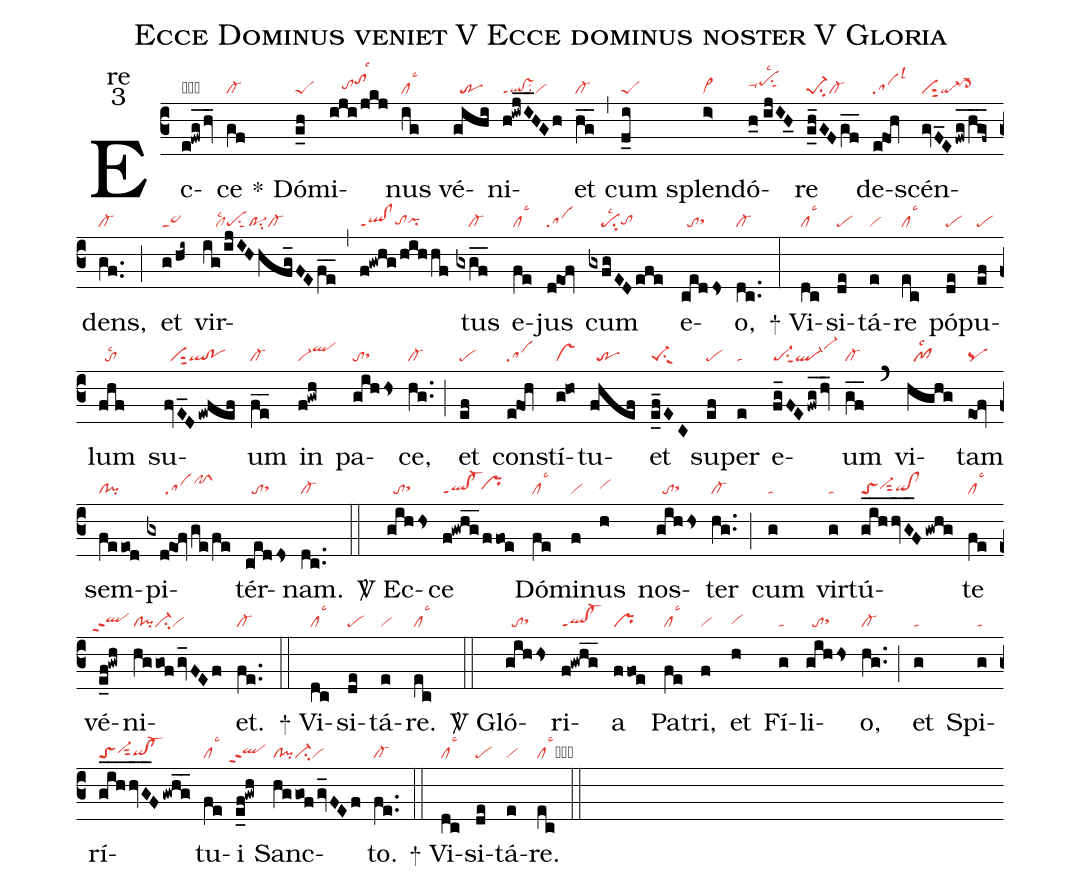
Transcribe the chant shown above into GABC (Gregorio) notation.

name:Ecce Dominus veniet V Ecce dominus noster V Gloria;
office-part:re;
mode:3;
nabc-lines:1;
%%
(c3) Ec(e!fwg_/hv_|obql-ppt1vi-hl)ce(gf|cl-) <sp>*</sp>() Dó(g_h|peS)mi(iji/jkj|////tohhtohjlsc3)nus(ig|cllsc3) vé(gihi|//tr)ni(h!iwjI__HGh|ql!vsppt1su2vi)et(hg__|cl-) (,) cum(f_i|peS) splen(i>|vi>)dó(h_0//ijIH_0|ta-hipehisu1sut1lsc2)re(g_h_GFgf__|pe-1su2cl-) de(e@foh|salsl3)scén(gvF_E/fwg_/hg__f~|ciS1qi-`cl->hh)dens,(gf..|cl-) (;) et(g/hi~|sc~) vir(ig/ijIHhfg_FEfe__|////cllsc2pesu1sut1po-1su2cl-)(,)(f!gwhg/hihhf|ql!clppt1tohgpihg)tus(gxgf__|////cl-) e(fe|cllsc3)jus(d@eof|sa) cum(gxfgEDefe|////pesu2lsc2tohg) e(cedds|//tosthh)o,(dc..|cl-) (:)

<sp>+</sp> Vi(dc|cllsc3)si(de|pe)tá(e|vi)re(ec|cllsc3) pó(de|pe)pu(ef|pe)lum(fhf|//tolsc2) su(fvE_D/ewfef|//ciS1ql!po)um(fe__|cl-) in(f!gwh|vi-qlhj) pa(gihhs|tosthh)ce,(hg..|cl-) (;) et(ef|pe) con(e@foh|sa)stí(g@ho|vs)tu(fhef|//tr)et(e_f_EC|pe-1su1suw1) su(ef|pe)per(e|ta) e(fg_FE/fwg_/hv_|pe-su1sut1ql-vi-hk)um(gf__|cl-) (`) vi(hghg|//pf1lsc2)tam(eof|pq) sem(feeod|cl!pi)pi(gxd@eof/ge/fe|//////sapfShj)tér(cedds|//tosthh)nam.(dc..|cl-) (::)

<sp>V/</sp> Ec(gihhs|//tosthh)ce(f!gwhg__/ffoe|ql!cl-ppt1`prhh) Dó(fe|cllsc3)mi(f|vi)nus(h|vihh) nos(gihhs|//tosthh)ter(hg..|cl-) (;) cum(g|ta) vir(g|ta)tú(gih___hvG__F/gwhg|toSvi-hhsut2qihg!clhg)te(fe|cllsc3) vé(e_f!gwh|``qlhhppt2)ni(hggof/gv_FEf|cl!pici-vi)et.(fe..|cl-) (::)

<sp>+</sp> Vi(dc|cllsc3)si(de|pe)tá(e|vi)re.(ec|cllsc3) (::)

<sp>V/</sp> Gló(gihhs|//tosthh)ri(f!gwhg__|ql!cl-ppt1)a(ffoe|pr) Pa(fe|cllsc3)tri,(f|vi) et(h|vihg) Fí(g|ta)li(gihhs|//tosthh)o,(hg..|cl-) (;) et(g|ta) Spi(g|ta)rí(gihhvG_____F/gwhg__|toSvi-hhsut2qihg!cl-hg)tu(fe|cllsc3)i(e_f!gwh|``qlhhppt2) Sanc(hggof/gv_FEf|cl!pici-vi)to.(fe..|cl-) (::)

<sp>+</sp> Vi(dc|cllsc3)si(de|pe)tá(e|vi)re.(ec|cllsc3cb) (::)
